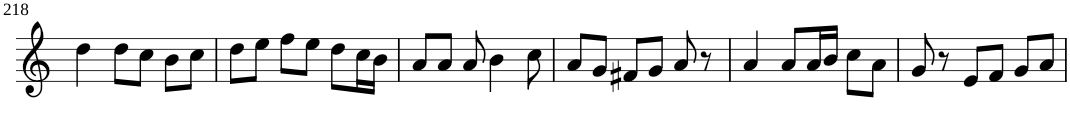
**kern
*part1
*staff1
*I"Violin
!!LO:PB:g=z
*clefG2
*k[]
*M3/4
=218
4dd\
8dd\L
8cc\J
8b\L
8cc\J
=219
8dd\L
8ee\J
8ff\L
8ee\J
8dd\L
16cc\L
16b\JJ
=220
8a/L
8a/J
8a/
4b\
8cc\
=221
8a/L
8g/J
8f#X/L
8g/J
8a/
8r
=222
4a/
8a/L
16a/L
16b/JJ
8cc\L
8a\J
=223
8g/
8r
8e/L
8f/J
8g/L
8a/J
=
*-
